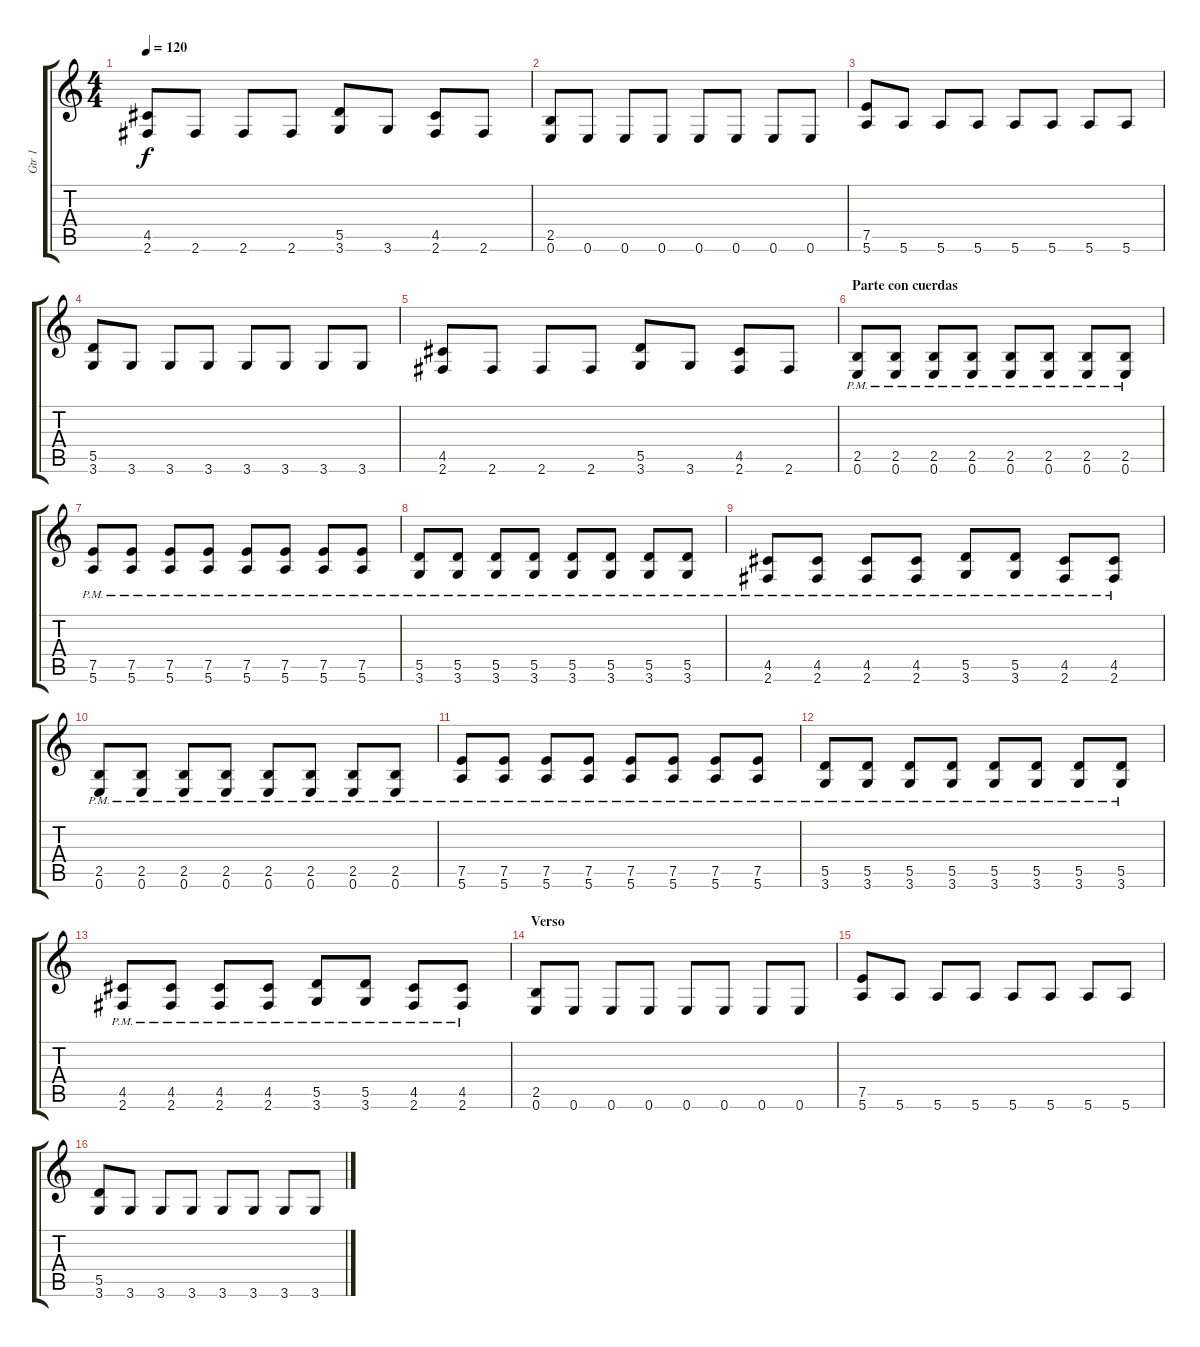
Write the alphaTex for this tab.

\track ("Gtr 1" "Gtr 1") {instrument distortionguitar}
\staff {score tabs}
\tuning (E4 B3 G3 D3 A2 E2) {hide}
\ts (4 4)
\tempo 120
\clef g2
\ks c
(4.5 2.6).8{dy f} 2.6.8 2.6.8 2.6.8 (5.5 3.6).8 3.6.8 (4.5 2.6).8 2.6.8 |
(2.5 0.6).8 0.6.8 0.6.8 0.6.8 0.6.8 0.6.8 0.6.8 0.6.8 |
(7.5 5.6).8 5.6.8 5.6.8 5.6.8 5.6.8 5.6.8 5.6.8 5.6.8 |
(5.5 3.6).8 3.6.8 3.6.8 3.6.8 3.6.8 3.6.8 3.6.8 3.6.8 |
(4.5 2.6).8 2.6.8 2.6.8 2.6.8 (5.5 3.6).8 3.6.8 (4.5 2.6).8 2.6.8 |
\section ("" "Parte con cuerdas")
(2.5{pm} 0.6{pm}).8 (2.5{pm} 0.6{pm}).8 (2.5{pm} 0.6{pm}).8 (2.5{pm} 0.6{pm}).8 (2.5{pm} 0.6{pm}).8 (2.5{pm} 0.6{pm}).8 (2.5{pm} 0.6{pm}).8 (2.5{pm} 0.6{pm}).8 |
(7.5{pm} 5.6{pm}).8 (7.5{pm} 5.6{pm}).8 (7.5{pm} 5.6{pm}).8 (7.5{pm} 5.6{pm}).8 (7.5{pm} 5.6{pm}).8 (7.5{pm} 5.6{pm}).8 (7.5{pm} 5.6{pm}).8 (7.5{pm} 5.6{pm}).8 |
(5.5{pm} 3.6{pm}).8 (5.5{pm} 3.6{pm}).8 (5.5{pm} 3.6{pm}).8 (5.5{pm} 3.6{pm}).8 (5.5{pm} 3.6{pm}).8 (5.5{pm} 3.6{pm}).8 (5.5{pm} 3.6{pm}).8 (5.5{pm} 3.6{pm}).8 |
(4.5{pm} 2.6{pm}).8 (4.5{pm} 2.6{pm}).8 (4.5{pm} 2.6{pm}).8 (4.5{pm} 2.6{pm}).8 (5.5{pm} 3.6{pm}).8 (5.5{pm} 3.6{pm}).8 (4.5{pm} 2.6{pm}).8 (4.5 2.6{pm}).8 |
(2.5{pm} 0.6{pm}).8 (2.5{pm} 0.6{pm}).8 (2.5{pm} 0.6{pm}).8 (2.5{pm} 0.6{pm}).8 (2.5{pm} 0.6{pm}).8 (2.5{pm} 0.6{pm}).8 (2.5{pm} 0.6{pm}).8 (2.5{pm} 0.6{pm}).8 |
(7.5{pm} 5.6{pm}).8 (7.5{pm} 5.6{pm}).8 (7.5{pm} 5.6{pm}).8 (7.5{pm} 5.6{pm}).8 (7.5{pm} 5.6{pm}).8 (7.5{pm} 5.6{pm}).8 (7.5{pm} 5.6{pm}).8 (7.5{pm} 5.6{pm}).8 |
(5.5{pm} 3.6{pm}).8 (5.5{pm} 3.6{pm}).8 (5.5{pm} 3.6{pm}).8 (5.5{pm} 3.6{pm}).8 (5.5{pm} 3.6{pm}).8 (5.5{pm} 3.6{pm}).8 (5.5{pm} 3.6{pm}).8 (5.5{pm} 3.6{pm}).8 |
(4.5{pm} 2.6{pm}).8 (4.5{pm} 2.6{pm}).8 (4.5{pm} 2.6{pm}).8 (4.5{pm} 2.6{pm}).8 (5.5{pm} 3.6{pm}).8 (5.5{pm} 3.6{pm}).8 (4.5{pm} 2.6{pm}).8 (4.5 2.6{pm}).8 |
\section ("" "Verso")
(2.5 0.6).8 0.6.8 0.6.8 0.6.8 0.6.8 0.6.8 0.6.8 0.6.8 |
(7.5 5.6).8 5.6.8 5.6.8 5.6.8 5.6.8 5.6.8 5.6.8 5.6.8 |
(5.5 3.6).8 3.6.8 3.6.8 3.6.8 3.6.8 3.6.8 3.6.8 3.6.8
